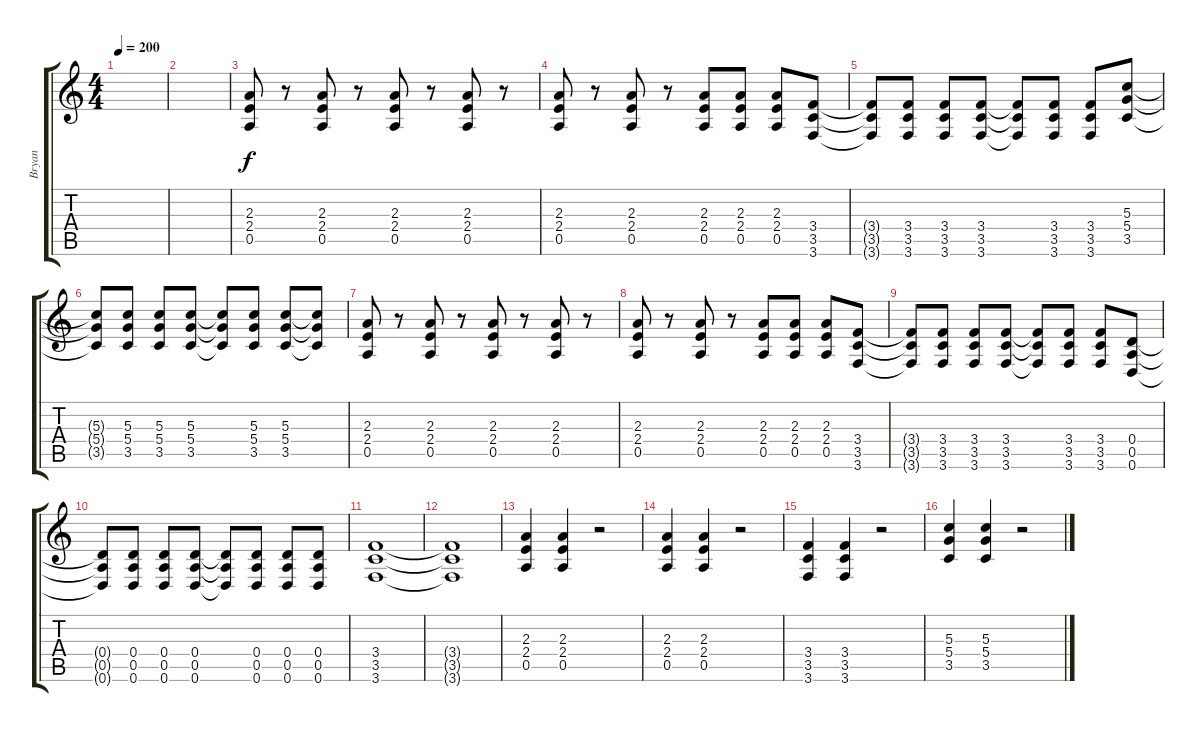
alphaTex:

\track ("Bryan " "Bryan ") {instrument distortionguitar}
\staff {score tabs}
\tuning (E4 B3 G3 D3 A2 D2) {hide}
\ts (4 4)
\tempo 200
\clef g2
\ks c
|
|
(2.3 2.4 0.5).8{volume 15} r.8 (2.3 2.4 0.5).8 r.8 (2.3 2.4 0.5).8 r.8 (2.3 2.4 0.5).8 r.8 |
(2.3 2.4 0.5).8 r.8 (2.3 2.4 0.5).8 r.8 (2.3 2.4 0.5).8 (2.3 2.4 0.5).8 (2.3 2.4 0.5).8 (3.4 3.5 3.6).8 |
(3.4{t} 3.5{t} 3.6{t}).8 (3.4 3.5 3.6).8 (3.4 3.5 3.6).8 (3.4 3.5 3.6).8 (3.4{t} 3.5{t} 3.6{t}).8 (3.4 3.5 3.6).8 (3.4 3.5 3.6).8 (5.3 5.4 3.5).8 |
(5.3{t} 5.4{t} 3.5{t}).8 (5.3 5.4 3.5).8 (5.3 5.4 3.5).8 (5.3 5.4 3.5).8 (5.3{t} 5.4{t} 3.5{t}).8 (5.3 5.4 3.5).8 (5.3 5.4 3.5).8 (5.3{t} 5.4{t} 3.5{t}).8 |
(2.3 2.4 0.5).8{volume 15} r.8 (2.3 2.4 0.5).8 r.8 (2.3 2.4 0.5).8 r.8 (2.3 2.4 0.5).8 r.8 |
(2.3 2.4 0.5).8 r.8 (2.3 2.4 0.5).8 r.8 (2.3 2.4 0.5).8 (2.3 2.4 0.5).8 (2.3 2.4 0.5).8 (3.4 3.5 3.6).8 |
(3.4{t} 3.5{t} 3.6{t}).8 (3.4 3.5 3.6).8 (3.4 3.5 3.6).8 (3.4 3.5 3.6).8 (3.4{t} 3.5{t} 3.6{t}).8 (3.4 3.5 3.6).8 (3.4 3.5 3.6).8 (0.4 0.5 0.6).8 |
(0.4{t} 0.5{t} 0.6{t}).8 (0.4 0.5 0.6).8 (0.4 0.5 0.6).8 (0.4 0.5 0.6).8 (0.4{t} 0.5{t} 0.6{t}).8 (0.4 0.5 0.6).8 (0.4 0.5 0.6).8 (0.4 0.5 0.6).8 |
(3.4 3.5 3.6).1 |
(3.4{t} 3.5{t} 3.6{t}).1 |
(2.3 2.4 0.5).4{instrument distortionguitar} (2.3 2.4 0.5).4 r.2 |
(2.3 2.4 0.5).4 (2.3 2.4 0.5).4 r.2 |
(3.4 3.5 3.6).4 (3.4 3.5 3.6).4 r.2 |
(5.3 5.4 3.5).4 (5.3 5.4 3.5).4 r.2
